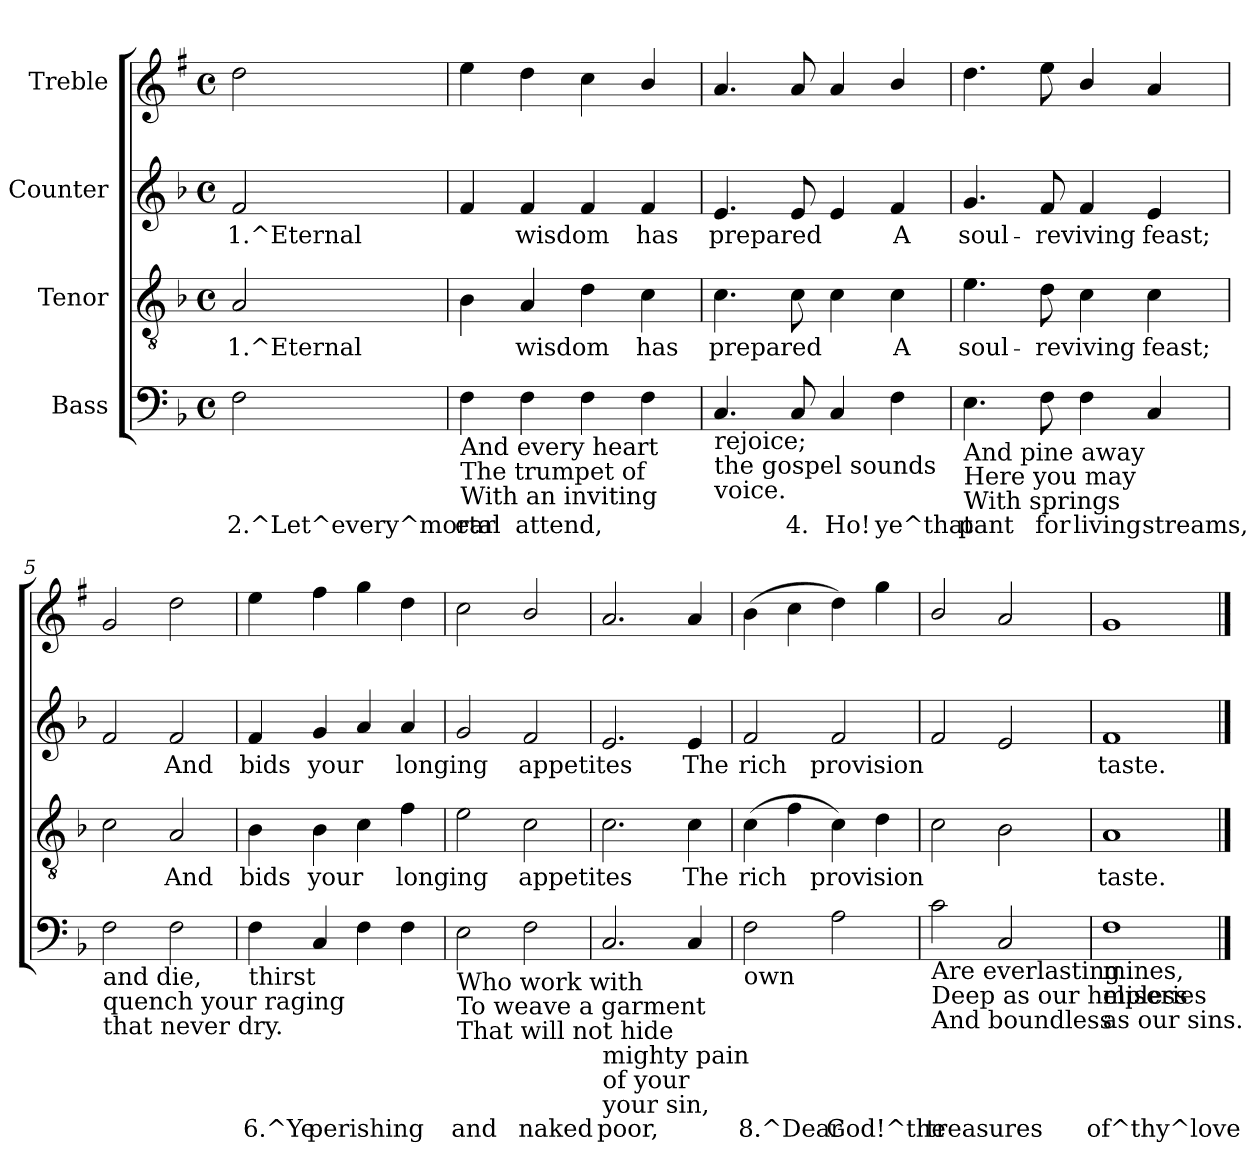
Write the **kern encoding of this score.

**kern	**text	**kern	**text	**kern	**text	**kern
*part4	*part4	*part3	*part3	*part2	*part2	*part1
*staff4	*staff4	*staff3	*staff3	*staff2	*staff2	*staff1
*I"Bass	*	*I"Tenor	*	*I"Counter	*	*I"Treble
!!LO:PB:g=z
*stria5	*	*stria5	*	*stria5	*	*stria5
*clefF4	*	*clefGv2	*	*clefG2	*	*clefG2
*	*	*	*	*	*	*ITrd1c2
*k[b-]	*	*k[b-]	*	*k[b-]	*	*k[b-]
*F:	*	*F:	*	*F:	*	*F:
*M4/4	*	*M4/4	*	*M4/4	*	*M4/4
*met(c)	*	*met(c)	*	*met(c)	*	*met(c)
=1	=1	=1	=1	=1	=1	=1
!	!LO:LY:b:rj	!	!LO:LY:b:rj	!	!LO:LY:b:rj	!
2F\	2.^Let^every^mortal	2A/	1.^Eternal	2f/	1.^Eternal	2cc\
=2	=2	=2	=2	=2	=2	=2
!LO:TX:b:t=And every heart	!	!	!	!	!	!
!LO:TX:b:t=The trumpet of	!	!	!	!	!	!
!LO:TX:b:t=With an inviting	!	!	!	!	!	!
!	!LO:LY:b:rj	!	!LO:LY:b:rj	!	!LO:LY:b:rj	!
4F\	ear	4B-\	.	4f/	.	4dd\
!	!LO:LY:b:rj	!	!LO:LY:b:rj	!	!LO:LY:b:rj	!
4F\	attend,	4A/	wisdom	4f/	wisdom	4cc\
!	!LO:LY:b:rj	!	!LO:LY:b:rj	!	!LO:LY:b:rj	!
4F\	.	4d\	.	4f/	.	4b-\
!	!LO:LY:b:rj	!	!LO:LY:b:rj	!	!LO:LY:b:rj	!
4F\	.	4c\	has	4f/	has	4a/
=3	=3	=3	=3	=3	=3	=3
!LO:TX:b:t=rejoice;	!	!	!	!	!	!
!LO:TX:b:t=the gospel sounds	!	!	!	!	!	!
!LO:TX:b:t=voice.	!	!	!	!	!	!
!	!LO:LY:b:rj	!	!LO:LY:b:rj	!	!LO:LY:b:rj	!
4.C/	.	4.c\	prepared	4.e/	prepared	4.g/
!	!LO:LY:b:rj	!	!LO:LY:b:rj	!	!LO:LY:b:rj	!
8C/	4.	8c\	.	8e/	.	8g/
!	!LO:LY:b:rj	!	!LO:LY:b:rj	!	!LO:LY:b:rj	!
4C/	Ho!	4c\	.	4e/	.	4g/
!	!LO:LY:b:rj	!	!LO:LY:b:rj	!	!LO:LY:b:rj	!
4F\	ye^that	4c\	A	4f/	A	4a/
=4	=4	=4	=4	=4	=4	=4
!LO:TX:b:t=And pine away	!	!	!	!	!	!
!LO:TX:b:t=Here you may	!	!	!	!	!	!
!LO:TX:b:t=With springs	!	!	!	!	!	!
!	!LO:LY:b:rj	!	!LO:LY:b:rj	!	!LO:LY:b:rj	!
4.E\	pant	4.e\	soul-	4.g/	soul-	4.cc\
!	!LO:LY:b:rj	!	!LO:LY:b:rj	!	!LO:LY:b:rj	!
8F\	for	8d\	-reviving	8f/	-reviving	8dd\
!	!LO:LY:b:rj	!	!LO:LY:b:rj	!	!LO:LY:b:rj	!
4F\	living	4c\	.	4f/	.	4a/
!	!LO:LY:b:rj	!	!LO:LY:b:rj	!	!LO:LY:b:rj	!
4C/	streams,	4c\	feast;	4e/	feast;	4g>/
=5	=5	=5	=5	=5	=5	=5
!LO:TX:b:t=and die,	!	!	!	!	!	!
!LO:TX:b:t=quench your raging	!	!	!	!	!	!
!LO:TX:b:t=that never dry.	!	!	!	!	!	!
!	!LO:LY:b:rj	!	!LO:LY:b:rj	!	!LO:LY:b:rj	!
2F\	.	2c\	.	2f/	.	2f/
!	!LO:LY:b:rj	!	!LO:LY:b:rj	!	!LO:LY:b:rj	!
2F\	.	2A/	And	2f/	And	2cc\
!!LO:PB:g=z
=6	=6	=6	=6	=6	=6	=6
!LO:TX:b:t=thirst	!	!	!	!	!	!
!	!LO:LY:b:rj	!	!LO:LY:b:rj	!	!LO:LY:b:rj	!
4F\	6.^Ye	4B-\	bids	4f/	bids	4dd\
!	!LO:LY:b:rj	!	!LO:LY:b:rj	!	!LO:LY:b:rj	!
4C/	perishing	4B-\	your	4g/	your	4ee\
!	!LO:LY:b:rj	!	!LO:LY:b:rj	!	!LO:LY:b:rj	!
4F\	.	4c\	.	4a/	.	4ff\
!	!LO:LY:b:rj	!	!LO:LY:b:rj	!	!LO:LY:b:rj	!
4F\	.	4f\	longing	4a/	longing	4cc\
=7	=7	=7	=7	=7	=7	=7
!LO:TX:b:t=Who work with	!	!	!	!	!	!
!LO:TX:b:t=To weave a garment	!	!	!	!	!	!
!LO:TX:b:t=That will not hide	!	!	!	!	!	!
!	!LO:LY:b:rj	!	!LO:LY:b:rj	!	!LO:LY:b:rj	!
2E\	and	2e\	.	2g/	.	2b-\
!	!LO:LY:b:rj	!	!LO:LY:b:rj	!	!LO:LY:b:rj	!
2F\	naked	2c\	appetites	2f/	appetites	2a/
=8	=8	=8	=8	=8	=8	=8
!LO:TX:b:t=mighty pain	!	!	!	!	!	!
!LO:TX:b:t=of your	!	!	!	!	!	!
!LO:TX:b:t=your sin,	!	!	!	!	!	!
!	!LO:LY:b:rj	!	!LO:LY:b:rj	!	!LO:LY:b:rj	!
2.C/	poor,	2.c\	.	2.e/	.	2.g/
!	!LO:LY:b:rj	!	!LO:LY:b:rj	!	!LO:LY:b:rj	!
4C/	.	4c\	The	4e/	The	4g/
=9	=9	=9	=9	=9	=9	=9
!LO:TX:b:t=own	!	!	!	!	!	!
!	!LO:LY:b:rj	!	!LO:LY:b:rj	!	!LO:LY:b:rj	!
2F\	8.^Dear	(>4c\	rich	2f/	rich	(>4a\
!	!	!	!LO:LY:b:rj	!	!	!
.	.	4f\	.	.	.	4b-\
!	!LO:LY:b:rj	!	!LO:LY:b:rj	!	!LO:LY:b:rj	!
2A\	God!^the	4c\)	provision	2f/	provision	4cc\)
!	!	!	!LO:LY:b:rj	!	!	!
.	.	4d\	.	.	.	4ff\
=10	=10	=10	=10	=10	=10	=10
!LO:TX:b:t=Are everlasting	!	!	!	!	!	!
!LO:TX:b:t=Deep as our helpless	!	!	!	!	!	!
!LO:TX:b:t=And boundless	!	!	!	!	!	!
!	!LO:LY:b:rj	!	!LO:LY:b:rj	!	!LO:LY:b:rj	!
2c\	treasures	2c\	.	2f/	.	2a/
!	!LO:LY:b:rj	!	!LO:LY:b:rj	!	!LO:LY:b:rj	!
2C/	.	2B-\	.	2e/	.	2g/
=11	=11	=11	=11	=11	=11	=11
!LO:TX:b:t=mines,	!	!	!	!	!	!
!LO:TX:b:t=miseries	!	!	!	!	!	!
!LO:TX:b:t=as our sins.	!	!	!	!	!	!
!	!LO:LY:b:rj	!	!LO:LY:b:rj	!	!LO:LY:b:rj	!
1F	of^thy^love	1A	taste.	1f	taste.	1f
==	==	==	==	==	==	==
*-	*-	*-	*-	*-	*-	*-
